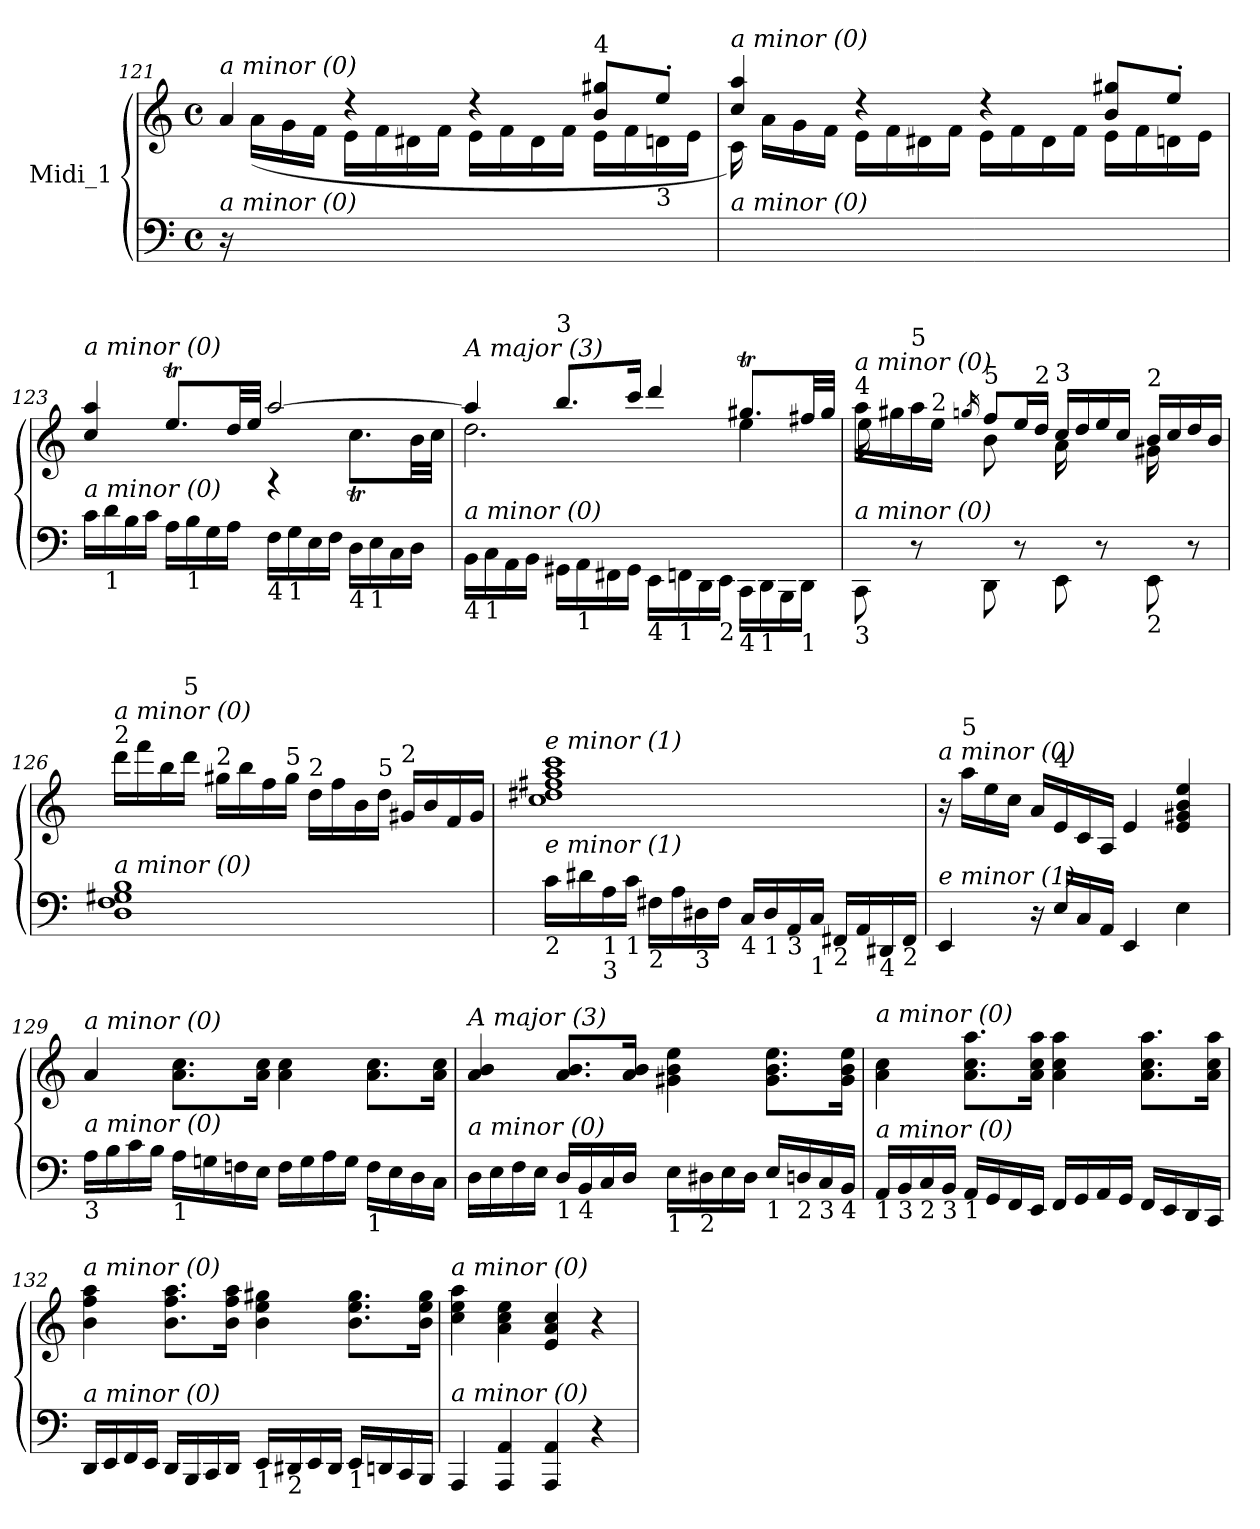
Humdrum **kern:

**kern	**kern
*part1	*part1
*staff2	*staff1
*I"Midi_1	*
!!LO:LB:g=z
*clefF4	*clefG2
*k[]	*k[]
*M4/4	*M4/4
*met(c)	*met(c)
=121	=121
*^	*^
!	!	!LO:TX:i:t=a minor (0)	!
!LO:TX:i:t=a minor (0)	!	!	!
16r	2ryy	4a/	16ryy
2...ryy	.	.	(16a\LL
.	.	.	16g\
.	.	.	16f\JJ
.	.	4r	16e\LL
.	.	.	16f\
.	.	.	16d#X\
.	.	.	16f\JJ
.	2ryy	4r	16e\LL
.	.	.	16f\
.	.	.	16d#\
.	.	.	16f\JJ
!	!	!LO:TX:a:t=4	!
.	.	8b/ 8gg#X/L	16e\LL
.	.	.	16f\
!	!	!LO:TX:b:t=3	!
.	.	8ee'/J	16dn\
.	.	.	16e\JJ
*v	*v	*	*
=122	=122	=122
!	!LO:TX:i:t=a minor (0)	!
!LO:TX:i:t=a minor (0)	!	!
2ryy	4cc/ 4aa/	16c\)
.	.	16a\LL
.	.	16g\
.	.	16f\JJ
.	4r	16e\LL
.	.	16f\
.	.	16d#X\
.	.	16f\JJ
2ryy	4r	16e\LL
.	.	16f\
.	.	16d#\
.	.	16f\JJ
.	8b/ 8gg#X/L	16e\LL
.	.	16f\
.	8ee'/J	16dn\
.	.	16e\JJ
!!LO:PB:g=z	!!
=123	=123	=123
*^	*	*
!	!	!LO:TX:i:t=a minor (0)	!
!LO:TX:i:t=a minor (0)	!	!	!
2ryy	16c\LL	4cc/ 4aa/	2.ryy
!	!LO:TX:b:t=1	!	!
.	16d\	.	.
.	16B\	.	.
.	16c\JJ	.	.
.	16A\LL	8.eet/L	.
!	!LO:TX:b:t=1	!	!
.	16B\	.	.
.	16G\	.	.
.	16A\JJ	32dd/LL	.
.	.	32ee/JJJ	.
!LO:TX:b:t=4	!	!	!
4rb	16F\LL	[2aa/	.
!	!LO:TX:b:t=1	!	!
.	16G\	.	.
.	16E\	.	.
.	16F\JJ	.	.
!LO:TX:b:t=4	!	!	!
4ryy	16D\LL	.	8.ccT\L
!	!LO:TX:b:t=1	!	!
.	16E\	.	.
.	16C\	.	.
.	16D\JJ	.	32b\LL
.	.	.	32cc\JJJ
*v	*v	*	*
=124	=124	=124
!	!LO:TX:i:t=A major (3)	!
!LO:TX:b:t=4	!	!
!LO:TX:i:t=a minor (0)	!	!
16BB\LL	4aa/]	2.dd\
!LO:TX:b:t=1	!	!
16C\	.	.
16AA\	.	.
16BB\JJ	.	.
!	!LO:TX:a:t=3	!
16GG#X\LL	8.bb/L	.
!LO:TX:b:t=1	!	!
16AA\	.	.
16FF#X\	.	.
16GG#\JJ	16ccc/Jk	.
!LO:TX:b:t=4	!	!
16EE\LL	4ddd/	.
!LO:TX:b:t=1	!	!
16FFn\	.	.
16DD\	.	.
!LO:TX:b:t=2	!	!
16EE\JJ	.	.
!LO:TX:b:t=4	!	!
16CC\LL	8.gg#Xt/L	4ee\
!LO:TX:b:t=1	!	!
16DD\	.	.
16BBB\	.	.
!LO:TX:b:t=1	!	!
16DD\JJ	32ff#X/LL	.
.	32gg#/JJJ	.
!!LO:LB:g=z	!!
=125	=125	=125
*^	*	*
!	!	!LO:TX:a:t=4	!
!	!	!LO:TX:i:t=a minor (0)	!
!LO:TX:b:t=3	!	!	!
!LO:TX:i:t=a minor (0)	!	!	!
16ryy	8CC\	16aa\LL	16ee\
8ryy	.	16gg#X\	8.ryy
!	!	!LO:TX:a:t=5	!
.	8r	16aa\	.
!	!	!LO:TX:a:t=2	!
16ryy	.	16ee\JJ	.
.	.	16qggn/	.
!	!	!LO:TX:a:t=5	!
8ryy	8DD\	8ff/L	8b\
8ryy	8r	16ee/L	8ryy
!	!	!LO:TX:a:t=2	!
.	.	16dd/JJ	.
!	!	!LO:TX:a:t=3	!
16ryy	8EE\	16cc/LL	16a\
8ryy	.	16dd/	8.ryy
.	8r	16ee/	.
16ryy	.	16cc/JJ	.
!	!	!LO:TX:a:t=2	!
!LO:TX:b:t=2	!	!	!
16ryy	8EE\	16b/LL	16g#X\
16ryy	.	16cc/	8.ryy
8ryy	8r	16dd/	.
.	.	16b/JJ	.
*	*	*v	*v
=126	=126	=126
!	!	!LO:TX:a:t=2
!	!	!LO:TX:i:t=a minor (0)
!LO:TX:i:t=a minor (0)	!	!
2ryy	1D 1F 1G#X 1B	16ddd\LL
.	.	16fff\
.	.	16bb\
!	!	!LO:TX:a:t=5
.	.	16ddd\JJ
!	!	!LO:TX:a:t=2
.	.	16gg#X\LL
.	.	16bb\
.	.	16ff\
!	!	!LO:TX:a:t=5
.	.	16gg#\JJ
!	!	!LO:TX:a:t=2
2ryy	.	16dd\LL
.	.	16ff\
.	.	16b\
!	!	!LO:TX:a:t=5
.	.	16dd\JJ
!	!	!LO:TX:a:t=2
.	.	16g#X/LL
.	.	16b/
.	.	16f/
.	.	16g#/JJ
*v	*v	*
!!LO:LB:g=z
=127	=127
!	!LO:TX:i:t=e minor (1)
!LO:TX:b:t=2	!
!LO:TX:i:t=e minor (1)	!
16c\LL	1cc 1dd#X 1ff#X 1aa 1ccc
16d#X\	.
!LO:TX:b:t=1	!
!LO:TX:b:t=3	!
16A\	.
!LO:TX:b:t=1	!
16c\JJ	.
!LO:TX:b:t=2	!
16F#X\LL	.
16A\	.
!LO:TX:b:t=3	!
16D#X\	.
16F#\JJ	.
!LO:TX:b:t=4	!
16C/LL	.
!LO:TX:b:t=1	!
16D#/	.
!LO:TX:b:t=3	!
16AA/	.
!LO:TX:b:t=1	!
16C/JJ	.
!LO:TX:b:t=2	!
16FF#X/LL	.
16AA/	.
!LO:TX:b:t=4	!
16DD#X/	.
!LO:TX:b:t=2	!
16FF#/JJ	.
=128	=128
!	!LO:TX:i:t=a minor (0)
!LO:TX:i:t=e minor (1)	!
4EE/	16r
!	!LO:TX:a:t=5
.	16aa\LL
.	16ee\
.	16cc\JJ
16r	16a/LL
!	!LO:TX:a:t=4
16E/LL	16e/
16C/	16c/
16AA/JJ	16A/JJ
4EE/	4e/
4E\	4e/ 4g#X/ 4b/ 4ee/
!!LO:LB:g=z
=129	=129
!	!LO:TX:i:t=a minor (0)
!LO:TX:b:t=3	!
!LO:TX:i:t=a minor (0)	!
16A\LL	4a/
16B\	.
16c\	.
16B\JJ	.
!LO:TX:b:t=1	!
16A\LL	8.a\ 8.cc\L
16Gni\	.
16Fni\	.
16E\JJ	16a\ 16cc\Jk
16F\LL	4a\ 4cc\
16G\	.
16A\	.
16G\JJ	.
!LO:TX:b:t=1	!
16F\LL	8.a\ 8.cc\L
16E\	.
16D\	.
16C\JJ	16a\ 16cc\Jk
!!LO:PB:g=z
=130	=130
!	!LO:TX:i:t=A major (3)
!LO:TX:i:t=a minor (0)	!
16D\LL	4a/ 4b/
16E\	.
16F\	.
16E\JJ	.
!LO:TX:b:t=1	!
16D/LL	8.a/ 8.b/L
!LO:TX:b:t=4	!
16BB/	.
16C/	.
16D/JJ	16a/ 16b/Jk
!LO:TX:b:t=1	!
16E\LL	4g#X\ 4b\ 4ee\
!LO:TX:b:t=2	!
16D#X\	.
16E\	.
16D#\JJ	.
!LO:TX:b:t=1	!
16E/LL	8.g#\ 8.b\ 8.ee\L
!LO:TX:b:t=2	!
16Dn/	.
!LO:TX:b:t=3	!
16C/	.
!LO:TX:b:t=4	!
16BB/JJ	16g#\ 16b\ 16ee\Jk
=131	=131
!	!LO:TX:i:t=a minor (0)
!LO:TX:b:t=1	!
!LO:TX:i:t=a minor (0)	!
16AA/LL	4a\ 4cc\
!LO:TX:b:t=3	!
16BB/	.
!LO:TX:b:t=2	!
16C/	.
!LO:TX:b:t=3	!
16BB/JJ	.
!LO:TX:b:t=1	!
16AA/LL	8.a\ 8.cc\ 8.aa\L
16GG/	.
16FF/	.
16EE/JJ	16a\ 16cc\ 16aa\Jk
16FF/LL	4a\ 4cc\ 4aa\
16GG/	.
16AA/	.
16GG/JJ	.
16FF/LL	8.a\ 8.cc\ 8.aa\L
16EE/	.
16DD/	.
16CC/JJ	16a\ 16cc\ 16aa\Jk
!!LO:LB:g=z
=132	=132
!	!LO:TX:i:t=a minor (0)
!LO:TX:i:t=a minor (0)	!
16DD/LL	4b\ 4ff\ 4aa\
16EE/	.
16FF/	.
16EE/JJ	.
16DD/LL	8.b\ 8.ff\ 8.aa\L
16BBB/	.
16CC/	.
16DD/JJ	16b\ 16ff\ 16aa\Jk
!LO:TX:b:t=1	!
16EE/LL	4b\ 4ee\ 4gg#X\
!LO:TX:b:t=2	!
16DD#X/	.
16EE/	.
16DD#/JJ	.
!LO:TX:b:t=1	!
16EE/LL	8.b\ 8.ee\ 8.gg#\L
16DDn/	.
16CC/	.
16BBB/JJ	16b\ 16ee\ 16gg#\Jk
=133	=133
!	!LO:TX:i:t=a minor (0)
!LO:TX:i:t=a minor (0)	!
4AAA/	4cc\ 4ee\ 4aa\
4AAA/ 4AA/	4a\ 4cc\ 4ee\
4AAA/ 4AA/	4e/ 4a/ 4cc/
4r	4r
=	=
*-	*-
